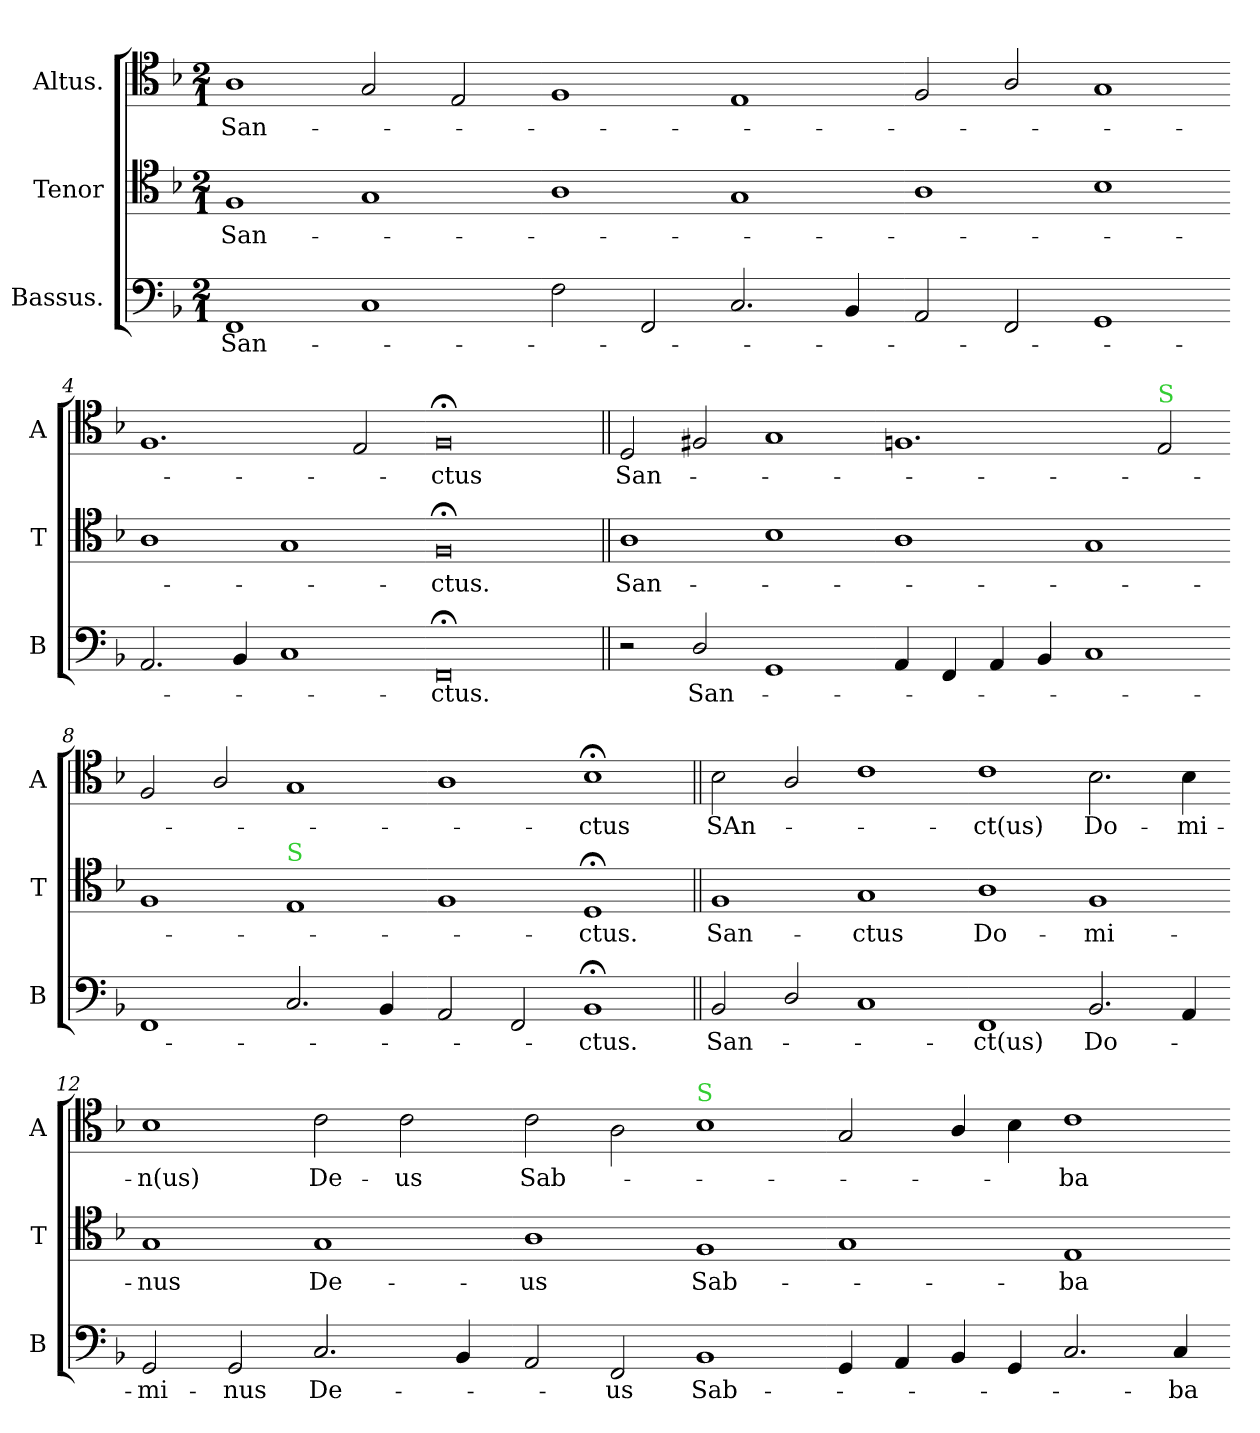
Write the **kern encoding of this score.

**kern	**text	**kern	**text	**kern	**text
*part3	*part3	*part2	*part2	*part1	*part1
*staff3	*staff3	*staff2	*staff2	*staff1	*staff1
*I"Bassus.	*	*I"Tenor	*	*I"Altus.	*
*I'B	*	*I'T	*	*I'A	*
*clefF4	*	*clefC4	*	*clefC4	*
*k[b-]	*	*k[b-]	*	*k[b-]	*
*M2/1	*	*M2/1	*	*M2/1	*
=1	=1	=1	=1	=1	=1
1FF	San-	1F	San-	1A	San-
1C	.	1G	.	2G/	.
.	.	.	.	2E/	.
=2-	=2-	=2-	=2-	=2-	=2-
2F\	.	1A	.	1F	.
2FF/	.	.	.	.	.
2.C/	.	1G	.	1E	.
4BB-/	.	.	.	.	.
=3-	=3-	=3-	=3-	=3-	=3-
2AA/	.	1A	.	2F/	.
2FF/	.	.	.	2A/	.
1GG	.	1B-	.	1G	.
=4-	=4-	=4-	=4-	=4-	=4-
2.AA/	.	1A	.	1.F	.
4BB-/	.	.	.	.	.
1C	.	1G	.	.	.
.	.	.	.	2E/	.
=5-	=5-	=5-	=5-	=5-	=5-
0FF;<	-ctus.	0F;<	ctus.	0F;<	-ctus
=6||	=6||	=6||	=6||	=6||	=6||
2r	.	1A	San-	2D/	San-
2D/	San-	.	.	2F#X/	.
1GG	.	1B-	.	1G	.
=7-	=7-	=7-	=7-	=7-	=7-
4AA/	.	1A	.	1.Fn	.
4FF/	.	.	.	.	.
4AA/	.	.	.	.	.
4BB-/	.	.	.	.	.
1C	.	1G	.	.	.
!	!	!	!	!LO:TX:a:color=limegreen:t=S	!
.	.	.	.	2E/	.
=8-	=8-	=8-	=8-	=8-	=8-
1FF	.	1F	.	2F/	.
.	.	.	.	2A/	.
!	!	!LO:TX:a:color=limegreen:t=S	!	!	!
2.C/	.	1E	.	1G	.
4BB-/	.	.	.	.	.
=9-	=9-	=9-	=9-	=9-	=9-
2AA/	.	1F	.	1A	.
2FF/	.	.	.	.	.
1BB-;<	-ctus.	1D;<	-ctus.	1B-;<	-ctus
=10||	=10||	=10||	=10||	=10||	=10||
2BB-/	San-	1F	San-	2B-\	SAn-
2D/	.	.	.	2A/	.
1C	.	1G	-ctus	1c	.
=11-	=11-	=11-	=11-	=11-	=11-
1FF	-ct(us)	1A	Do-	1c	-ct(us)
2.BB-/	Do-	1F	-mi-	2.B-\	Do-
4AA/	.	.	.	4B-\	-mi-
=12-	=12-	=12-	=12-	=12-	=12-
2GG/	-mi-	1G	-nus	1B-	-n(us)
2GG/	-nus	.	.	.	.
2.C/	De-	1G	De-	2c\	De-
.	.	.	.	2c\	-us
4BB-/	.	.	.	.	.
=13-	=13-	=13-	=13-	=13-	=13-
2AA/	.	1A	-us	2c\	Sab-
2FF/	us	.	.	2A\	.
!	!	!	!	!LO:TX:a:color=limegreen:t=S	!
1BB-	Sab-	1F	Sab-	1B-	.
=14-	=14-	=14-	=14-	=14-	=14-
4GG/	.	1G	.	2G/	.
4AA/	.	.	.	.	.
4BB-/	.	.	.	4A/	.
4GG/	.	.	.	4B-\	.
2.C/	.	1E	-ba-	1c	-ba-
4C/	-ba-	.	.	.	.
=-	=-	=-	=-	=-	=-
*-	*-	*-	*-	*-	*-
